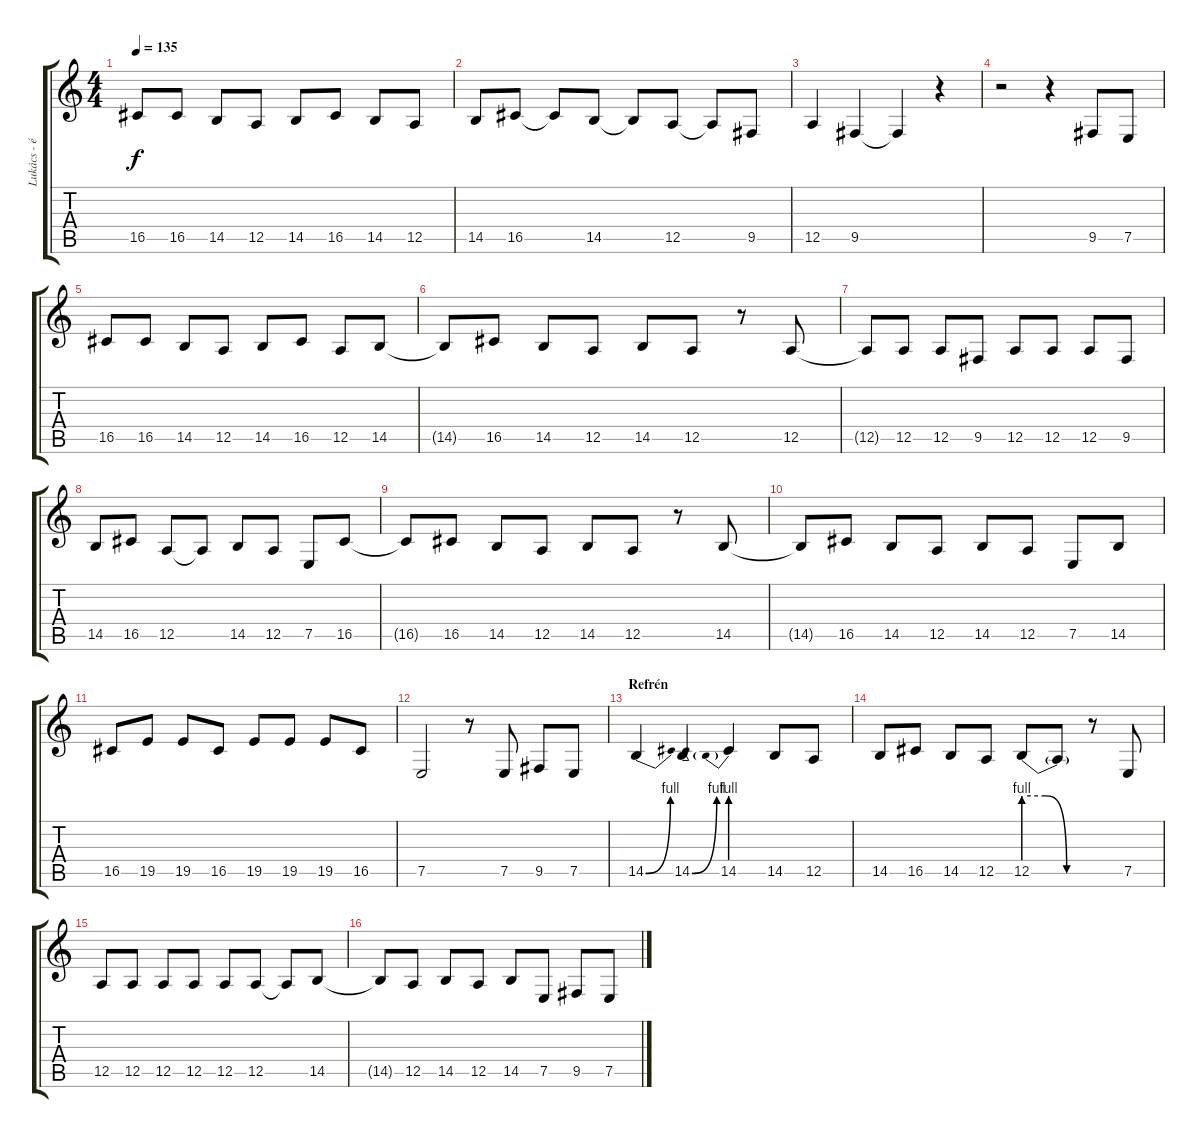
\track ("Lukács - ének" "Lukács - é") {instrument tenorsax}
\staff {score tabs}
\tuning (E4 B3 G3 D3 A2 E2) {hide}
\ts (4 4)
\tempo 135
\clef g2
\ks c
16.5.8{dy f} 16.5.8 14.5.8 12.5.8 14.5.8 16.5.8 14.5.8 12.5.8 |
14.5.8 16.5.8 16.5{t}.8 14.5.8 14.5{t}.8 12.5.8 12.5{t}.8 9.5.8 |
12.5.4 9.5.4 9.5{t}.4 r.4 |
r.2 r.4 9.5.8 7.5.8 |
16.5.8 16.5.8 14.5.8 12.5.8 14.5.8 16.5.8 12.5.8 14.5.8 |
14.5{t}.8 16.5.8 14.5.8 12.5.8 14.5.8 12.5.8 r.8 12.5.8 |
12.5{t}.8 12.5.8 12.5.8 9.5.8 12.5.8 12.5.8 12.5.8 9.5.8 |
14.5.8 16.5.8 12.5.8 12.5{t}.8 14.5.8 12.5.8 7.5.8 16.5.8 |
16.5{t}.8 16.5.8 14.5.8 12.5.8 14.5.8 12.5.8 r.8 14.5.8 |
14.5{t}.8 16.5.8 14.5.8 12.5.8 14.5.8 12.5.8 7.5.8 14.5.8 |
16.5.8 19.5.8 19.5.8 16.5.8 19.5.8 19.5.8 19.5.8 16.5.8 |
7.5.2 r.8 7.5.8 9.5.8 7.5.8 |
\section ("" "Refrén")
14.5{be (bend 0 0 60 4)}.4 14.5{be (bend 0 0 60 4)}.4 14.5{be (prebend 0 4 60 4)}.4 14.5.8 12.5.8 |
14.5.8 16.5.8 14.5.8 12.5.8 12.5{be (custom 0 4 20 4 40 0 60 0)}.8 12.5{t}.8 r.8 7.5.8 |
12.5.8 12.5.8 12.5.8 12.5.8 12.5.8 12.5.8 12.5{t}.8 14.5.8 |
14.5{t}.8 12.5.8 14.5.8 12.5.8 14.5.8 7.5.8 9.5.8 7.5.8
